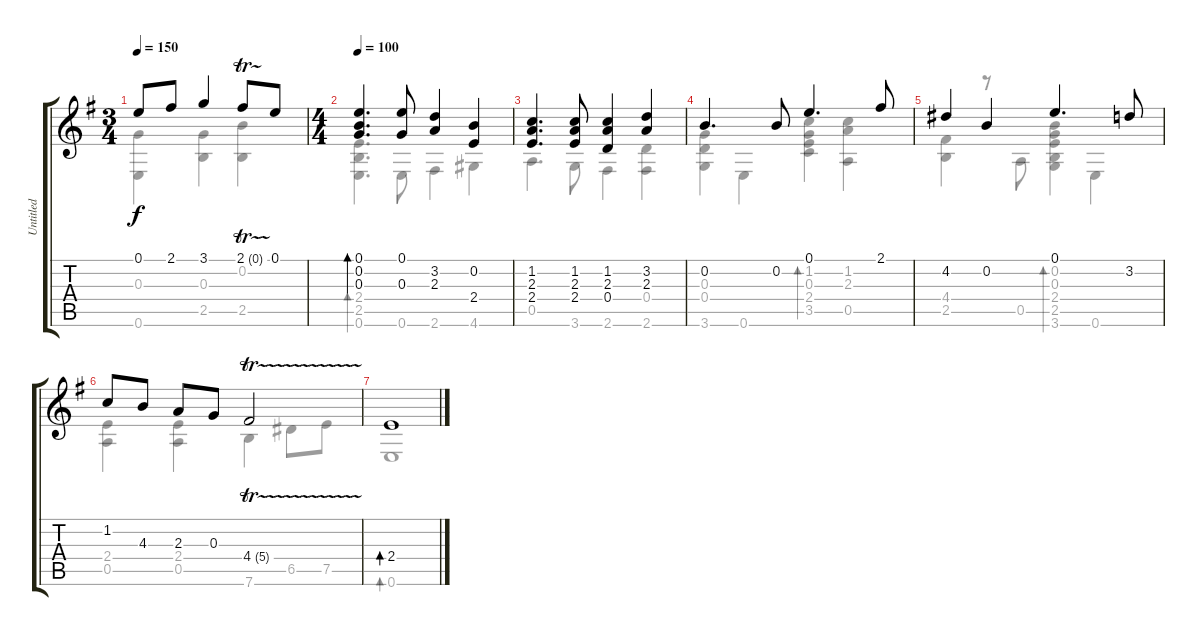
\track ("Untitled" "Untitled") {instrument acousticguitarnylon}
\staff {score tabs}
\tuning (E4 B3 G3 D3 A2 E2) {hide}
\voice
\ts (3 4)
\tempo 150
\clef g2
\ks g
0.1.8{dy f} 2.1.8 3.1.4 2.1{tr (0 32)}.8 0.1.8 |
\ts (4 4)
\tempo 100
(0.1 0.2 0.3).4{d bd 30} (0.1 0.3).8 (3.2 2.3).4 (0.2 2.4).4 |
(1.2 2.3 2.4).4{d} (1.2 2.3 2.4).8 (1.2 2.3 0.4).4 (3.2 2.3).4 |
0.2.4{d} 0.2.8 0.1.4{d} 2.1.8 |
4.2.4 0.2.4 0.1.4{d} 3.2.8 |
1.2.8 4.3.8 2.3.8 0.3.8 4.4{tr (5 32)}.2 |
2.4.1{bd 30}
\voice
\clef g2
\ottava regular
\simile none
\ks g
(0.3 0.6).4{dy f} (0.3 2.5).4 (0.2 2.5).4 |
(2.4 2.5 0.6).4{d bd 30} 0.6.8 2.6.4 4.6.4 |
0.5.4{d} 3.6.8 2.6.4 (0.4 2.6).4 |
(0.3 0.4 3.6).4 0.6.4 (1.2 0.3 2.4 3.5).4{bd 30} (1.2 2.3 0.5).4 |
(4.4 2.5).4 r.8 0.5.8 (0.2 0.3 2.4 2.5 3.6).4{bd 30} 0.6.4 |
(2.4 0.5).4 (2.4 0.5).4 7.6.4 6.5.8 7.5.8 |
0.6.1{bd 30}
